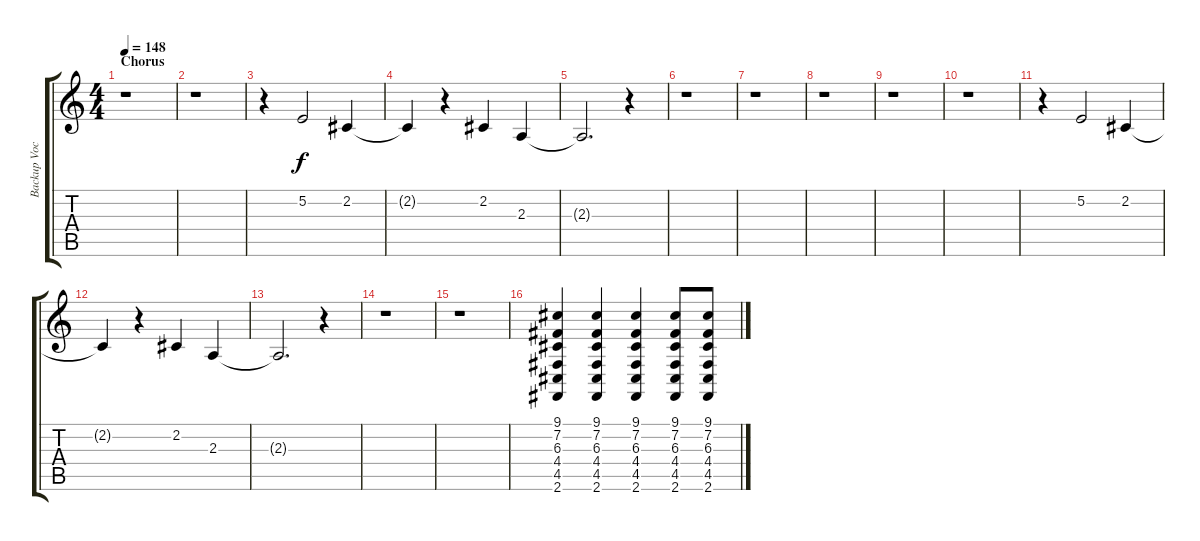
\track ("Backup Vocals" "Backup Voc") {instrument musicbox}
\staff {score tabs}
\tuning (E4 B3 G3 D3 A2 E2) {hide}
\ts (4 4)
\section ("" "Chorus")
\tempo 148
\clef g2
\ks c
r.1{dy f} |
r.1 |
r.4 5.2.2 2.2.4 |
2.2{t}.4 r.4 2.2.4 2.3.4 |
2.3{t}.2{d} r.4 |
r.1 |
r.1 |
r.1 |
r.1 |
r.1 |
r.4 5.2.2 2.2.4 |
2.2{t}.4 r.4 2.2.4 2.3.4 |
2.3{t}.2{d} r.4 |
r.1 |
r.1 |
(9.1 7.2 6.3 4.4 4.5 2.6).4 (9.1 7.2 6.3 4.4 4.5 2.6).4 (9.1 7.2 6.3 4.4 4.5 2.6).4 (9.1 7.2 6.3 4.4 4.5 2.6).8 (9.1 7.2 6.3 4.4 4.5 2.6).8
